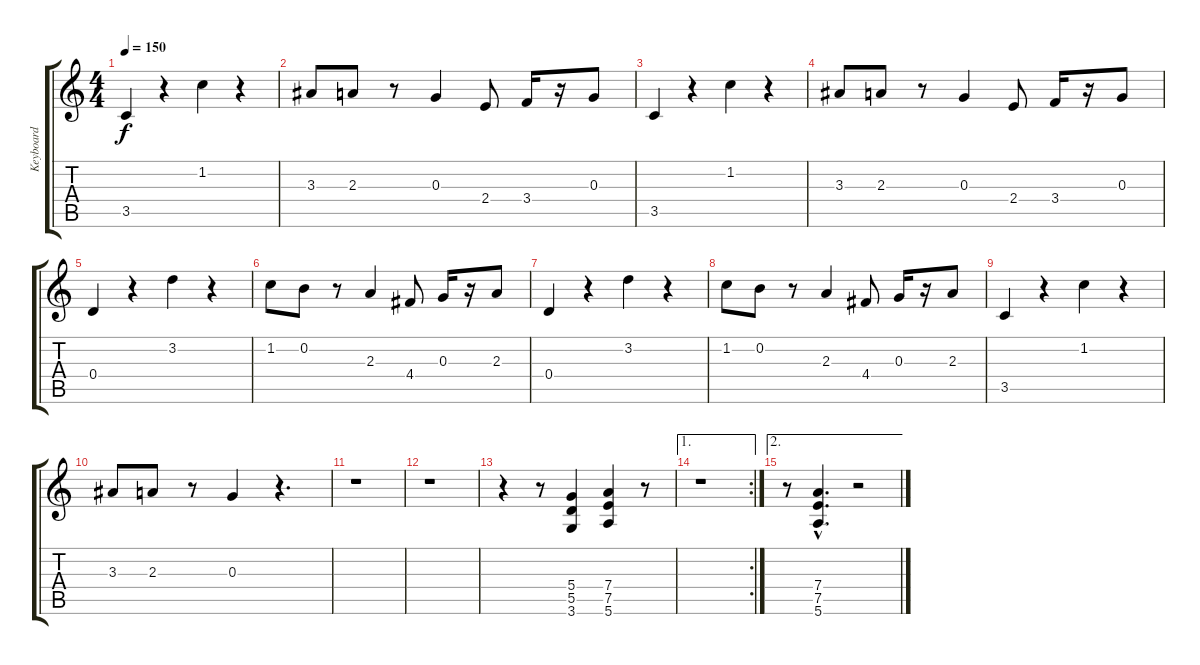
\track ("Keyboard" "Keyboard") {instrument banjo}
\staff {score tabs}
\tuning (E4 B3 G3 D3 A2 E2) {hide}
\displaytranspose 12
\ts (4 4)
\tempo 150
\clef g2
\ks c
3.5.4{dy f instrument banjo} r.4 1.2.4 r.4 |
3.3.8 2.3.8 r.8 0.3.4 2.4.8 3.4.16 r.16 0.3.8 |
3.5.4 r.4 1.2.4 r.4 |
3.3.8 2.3.8 r.8 0.3.4 2.4.8 3.4.16 r.16 0.3.8 |
0.4.4 r.4 3.2.4 r.4 |
1.2.8 0.2.8 r.8 2.3.4 4.4.8 0.3.16 r.16 2.3.8 |
0.4.4 r.4 3.2.4 r.4 |
1.2.8 0.2.8 r.8 2.3.4 4.4.8 0.3.16 r.16 2.3.8 |
3.5.4 r.4 1.2.4 r.4 |
3.3.8 2.3.8 r.8 0.3.4 r.4{d} |
r.1 |
r.1 |
r.4 r.8 (5.4 5.5 3.6).4 (7.4 7.5 5.6).4 r.8 |
\ae 1
\rc 2
r.1 |
\ae 2
r.8 (7.4{hac} 7.5{hac} 5.6{hac}).4{d} r.2
